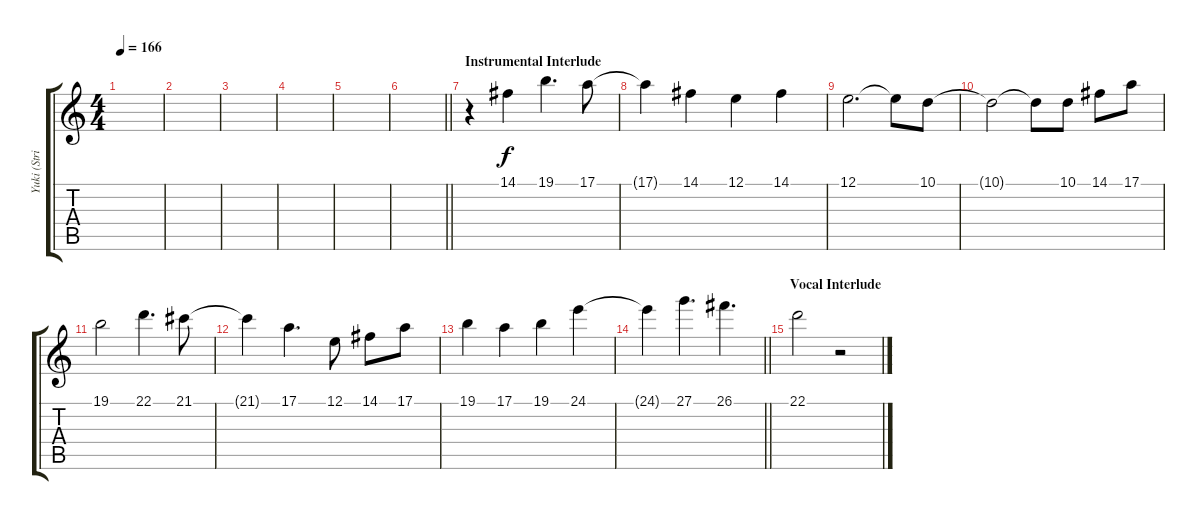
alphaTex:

\track ("Yuki (Strings)" "Yuki (Stri") {instrument stringensemble1}
\staff {score tabs}
\tuning (E4 B3 G3 D3 A2 E2) {hide}
\ts (4 4)
\tempo 166
\clef g2
\ks c
|
|
|
|
|
\barLineRight lightlight
|
\section ("" "Instrumental Interlude")
r.4 14.1.4{instrument stringensemble1} 19.1.4{d} 17.1.8 |
17.1{t}.4 14.1.4 12.1.4 14.1.4 |
12.1.2{d} 12.1{t}.8 10.1.8 |
10.1{t}.2 10.1{t}.8 10.1.8 14.1.8 17.1.8 |
19.1.2 22.1.4{d} 21.1.8 |
21.1{t}.4 17.1.4{d} 12.1.8 14.1.8 17.1.8 |
19.1.4 17.1.4 19.1.4 24.1.4 |
\barLineRight lightlight
24.1{t}.4 27.1.4{d} 26.1.4{d} |
\section ("" "Vocal Interlude")
22.1.2 r.2
